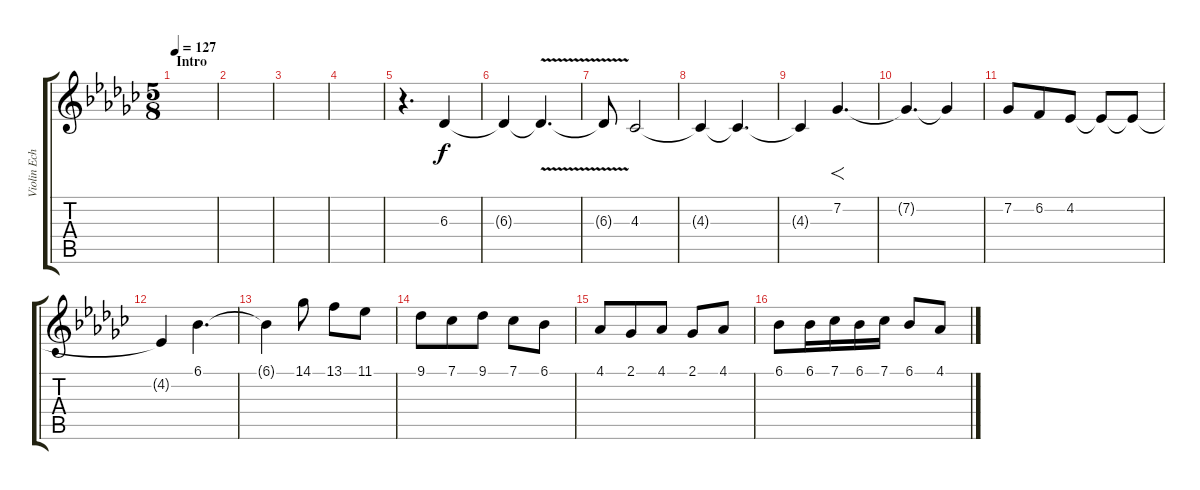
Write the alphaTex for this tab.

\track ("Violin Echo 1" "Violin Ech") {instrument violin}
\staff {score tabs}
\tuning (E4 B3 G3 D3 A2 E2) {hide}
\ts (5 8)
\section ("" "Intro")
\tempo 127
\clef g2
\ks ebminor
|
|
|
|
r.4{d} 6.3.4{volume 8} |
6.3{t}.4 6.3{v t}.4{d} |
6.3{t}.8 4.3.2 |
4.3{t}.4 4.3{t}.4{d} |
4.3{t}.4 7.2.4{f d} |
7.2{t}.4{d} 7.2{t}.4 |
7.2.8 6.2.8 4.2.8 4.2{t}.8 4.2{t}.8 |
4.2{t}.4 6.1.4{d} |
6.1{t}.4 14.1.8 13.1.8 11.1.8 |
9.1.8 7.1.8 9.1.8 7.1.8 6.1.8 |
4.1.8 2.1.8 4.1.8 2.1.8 4.1.8 |
6.1.8 6.1.16 7.1.16 6.1.16 7.1.16 6.1.8 4.1.8
